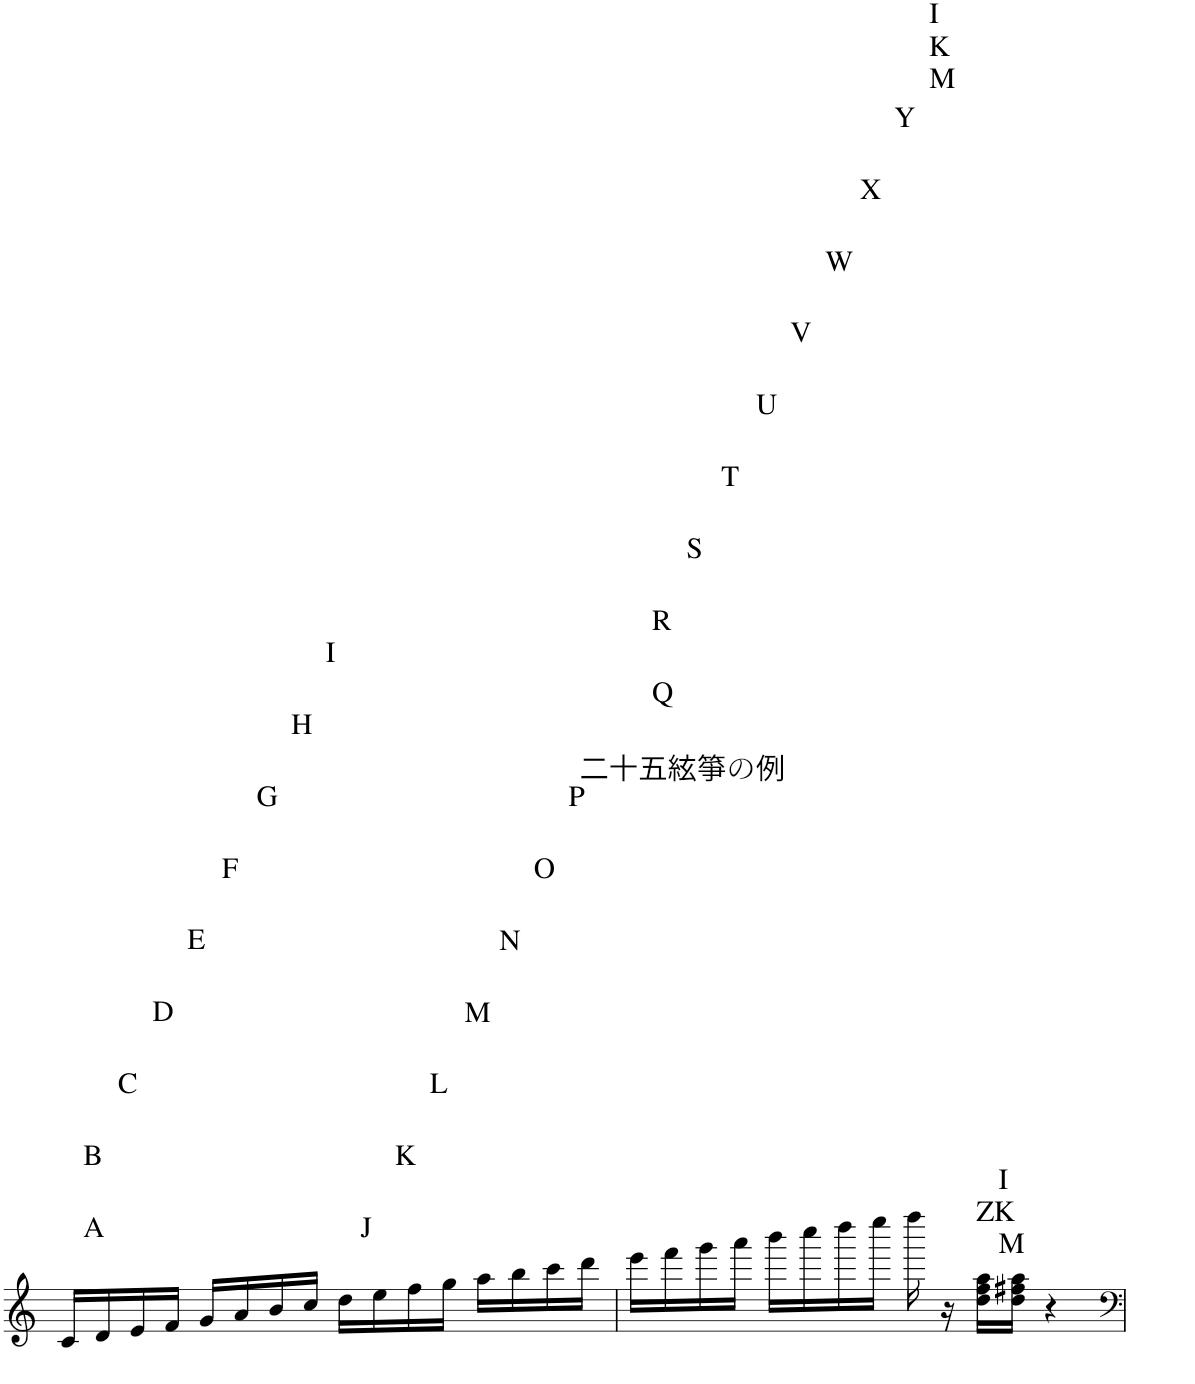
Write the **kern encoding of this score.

**kern
*part1
*staff1
*I"Voice
!!LO:PB:g=z
*clefG2
*k[]
=7
!LO:TX:a:t=A
!LO:TX:a:t=B
16c/LL
!LO:TX:a:t=C
16d/
!LO:TX:a:t=D
16e/
!LO:TX:a:t=E
16f/JJ
!LO:TX:a:t=F
16g/LL
!LO:TX:a:t=G
16a/
!LO:TX:a:t=H
16b/
!LO:TX:a:t=I
16cc/JJ
!LO:TX:a:t=J
16dd\LL
!LO:TX:a:t=K
16ee\
!LO:TX:a:t=L
16ff\
!LO:TX:a:t=M
16gg\JJ
!LO:TX:a:t=N
16aa\LL
!LO:TX:a:t=O
16bb\
!LO:TX:a:t=P
16ccc\
!LO:TX:a:t=二十五絃箏の例
16ddd\JJ
=8
!LO:TX:a:t=Q
!LO:TX:a:t=R
16eee\LL
!LO:TX:a:t=S
16fff\
!LO:TX:a:t=T
16ggg\
!LO:TX:a:t=U
16aaa\JJ
!LO:TX:a:t=V
16bbb\LL
!LO:TX:a:t=W
16cccc\
!LO:TX:a:t=X
16dddd\
!LO:TX:a:t=Y
16eeee\JJ
!LO:TX:a:t=I
!LO:TX:a:t=K
!LO:TX:a:t=M
16ffff\
16r
!LO:TX:a:t=I
!LO:TX:a:t=ZK
!LO:TX:a:t=M
16dd\ 16ff\ 16aa\LL
16dd\ 16ff#X\ 16aa\JJ
4r
=
*-
